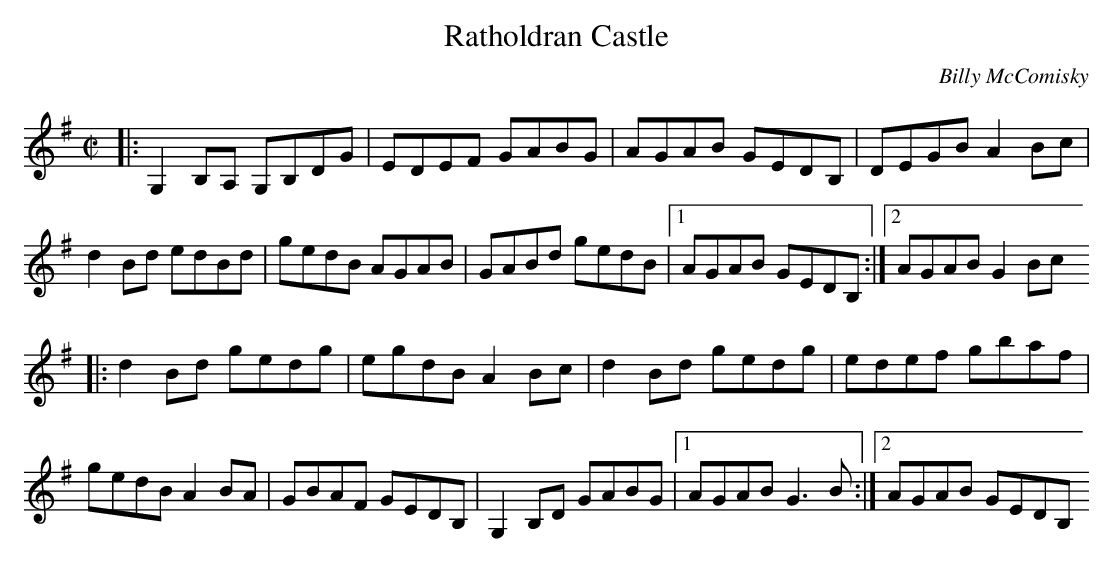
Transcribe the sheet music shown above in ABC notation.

X:1
T:Ratholdran Castle
C:Billy McComisky
M:C|
K:G
|: G,2B,A, G,B,DG | EDEF GABG | AGAB GEDB, | DEGB A2Bc |
d2Bd edBd | gedB AGAB | GABd gedB |1 AGAB GEDB, :|2 AGAB G2Bc
|: d2Bd gedg | egdB A2Bc | d2Bd gedg | edef gbaf |
gedB A2BA | GBAF GEDB, | G,2B,D GABG |1 AGAB G3B :|2 AGAB GEDB,
